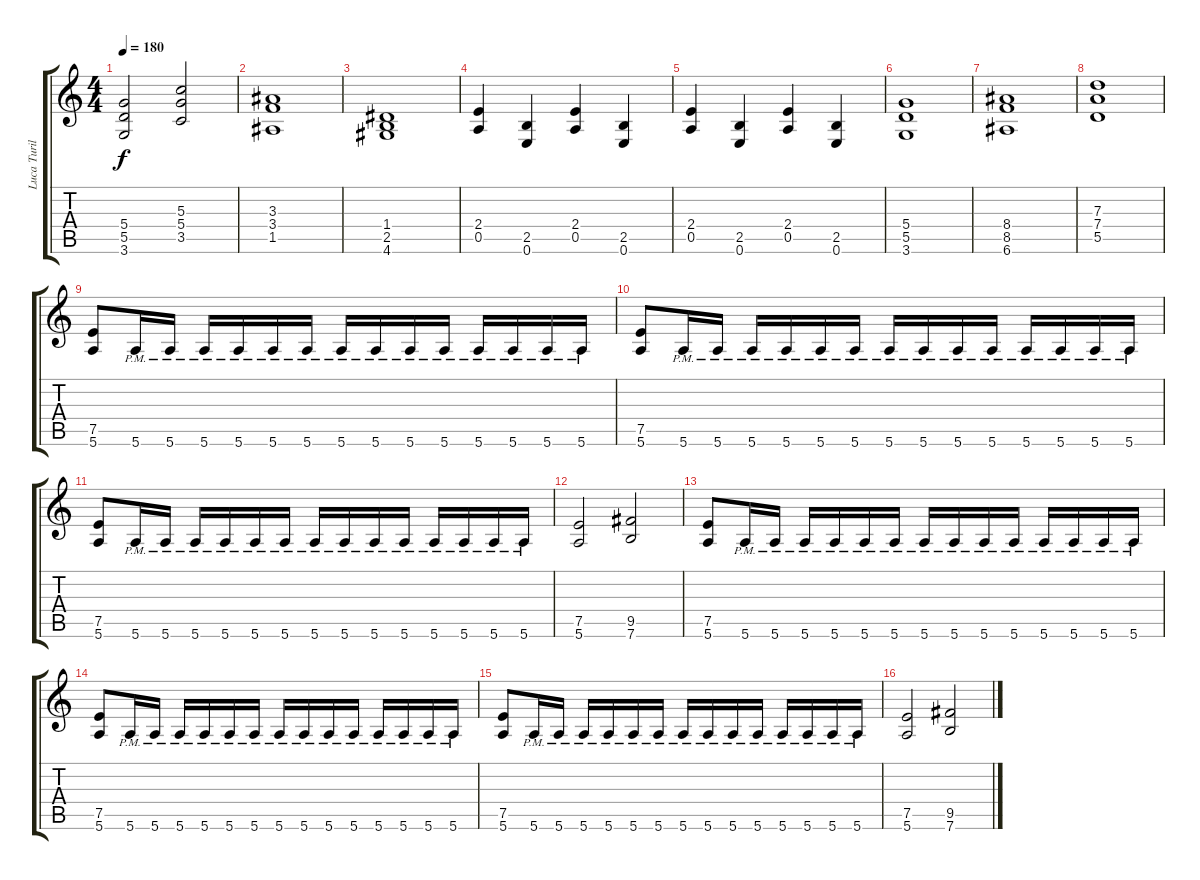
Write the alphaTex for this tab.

\track ("Luca Turilli And Dominique Leurquin" "Luca Turil") {instrument distortionguitar}
\staff {score tabs}
\tuning (E4 B3 G3 D3 A2 E2) {hide}
\ts (4 4)
\tempo 180
\clef g2
\ks c
(5.4 5.5 3.6).2{dy f} (5.3 5.4 3.5).2 |
(3.3 3.4 1.5).1 |
(1.4 2.5 4.6).1 |
(2.4 0.5).4 (2.5 0.6).4 (2.4 0.5).4 (2.5 0.6).4 |
(2.4 0.5).4 (2.5 0.6).4 (2.4 0.5).4 (2.5 0.6).4 |
(5.4 5.5 3.6).1 |
(8.4 8.5 6.6).1 |
(7.3 7.4 5.5).1 |
(7.5 5.6).8 5.6{pm}.16 5.6{pm}.16 5.6{pm}.16 5.6{pm}.16 5.6{pm}.16 5.6{pm}.16 5.6{pm}.16 5.6{pm}.16 5.6{pm}.16 5.6{pm}.16 5.6{pm}.16 5.6{pm}.16 5.6{pm}.16 5.6{pm}.16 |
(7.5 5.6).8 5.6{pm}.16 5.6{pm}.16 5.6{pm}.16 5.6{pm}.16 5.6{pm}.16 5.6{pm}.16 5.6{pm}.16 5.6{pm}.16 5.6{pm}.16 5.6{pm}.16 5.6{pm}.16 5.6{pm}.16 5.6{pm}.16 5.6{pm}.16 |
(7.5 5.6).8 5.6{pm}.16 5.6{pm}.16 5.6{pm}.16 5.6{pm}.16 5.6{pm}.16 5.6{pm}.16 5.6{pm}.16 5.6{pm}.16 5.6{pm}.16 5.6{pm}.16 5.6{pm}.16 5.6{pm}.16 5.6{pm}.16 5.6{pm}.16 |
(7.5 5.6).2 (9.5 7.6).2 |
(7.5 5.6).8 5.6{pm}.16 5.6{pm}.16 5.6{pm}.16 5.6{pm}.16 5.6{pm}.16 5.6{pm}.16 5.6{pm}.16 5.6{pm}.16 5.6{pm}.16 5.6{pm}.16 5.6{pm}.16 5.6{pm}.16 5.6{pm}.16 5.6{pm}.16 |
(7.5 5.6).8 5.6{pm}.16 5.6{pm}.16 5.6{pm}.16 5.6{pm}.16 5.6{pm}.16 5.6{pm}.16 5.6{pm}.16 5.6{pm}.16 5.6{pm}.16 5.6{pm}.16 5.6{pm}.16 5.6{pm}.16 5.6{pm}.16 5.6{pm}.16 |
(7.5 5.6).8 5.6{pm}.16 5.6{pm}.16 5.6{pm}.16 5.6{pm}.16 5.6{pm}.16 5.6{pm}.16 5.6{pm}.16 5.6{pm}.16 5.6{pm}.16 5.6{pm}.16 5.6{pm}.16 5.6{pm}.16 5.6{pm}.16 5.6{pm}.16 |
(7.5 5.6).2 (9.5 7.6).2
